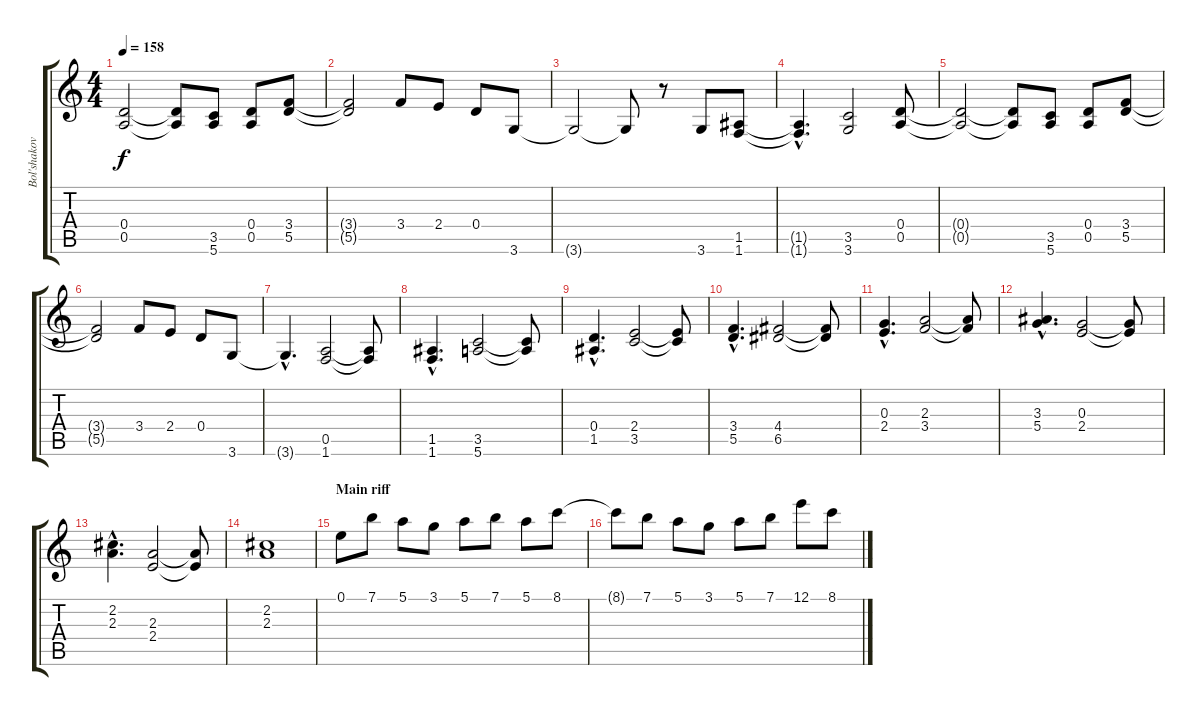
\track ("Bol'shakov" "Bol'shakov") {instrument overdrivenguitar}
\staff {score tabs}
\tuning (E4 B3 G3 D3 A2 E2) {hide}
\ts (4 4)
\tempo 158
\clef g2
\ks c
(0.4{t} 0.5{t}).2{dy f} (0.4{t} 0.5{t}).8 (3.5 5.6).8 (0.4 0.5).8 (3.4 5.5).8 |
(3.4{t} 5.5{t}).2 3.4.8 2.4.8 0.4.8 3.6.8 |
3.6{t}.2 3.6{t}.8 r.8 3.6.8 (1.5 1.6).8 |
(1.5{hac t} 1.6{hac t}).4{d} (3.5 3.6).2 (0.4 0.5).8 |
(0.4{t} 0.5{t}).2 (0.4{t} 0.5{t}).8 (3.5 5.6).8 (0.4 0.5).8 (3.4 5.5).8 |
(3.4{t} 5.5{t}).2 3.4.8 2.4.8 0.4.8 3.6.8 |
3.6{hac t}.4{d} (0.5 1.6).2 (0.5{t} 1.6{t}).8 |
(1.5{hac} 1.6{hac}).4{d} (3.5 5.6).2 (3.5{t} 5.6{t}).8 |
(0.4{hac} 1.5{hac}).4{d} (2.4 3.5).2 (2.4{t} 3.5{t}).8 |
(3.4{hac} 5.5{hac}).4{d} (4.4 6.5).2 (4.4{t} 6.5{t}).8 |
(0.3{hac} 2.4{hac}).4{d} (2.3 3.4).2 (2.3{t} 3.4{t}).8 |
(3.3{hac} 5.4{hac}).4{d} (0.3 2.4).2 (0.3{t} 2.4{t}).8 |
(2.2{hac} 2.3{hac}).4{d} (2.3 2.4).2 (2.3{t} 2.4{t}).8 |
(2.2 2.3).1 |
\section ("" "Main riff")
0.1.8 7.1.8 5.1.8 3.1.8 5.1.8 7.1.8 5.1.8 8.1.8 |
8.1{t}.8 7.1.8 5.1.8 3.1.8 5.1.8 7.1.8 12.1.8 8.1.8
